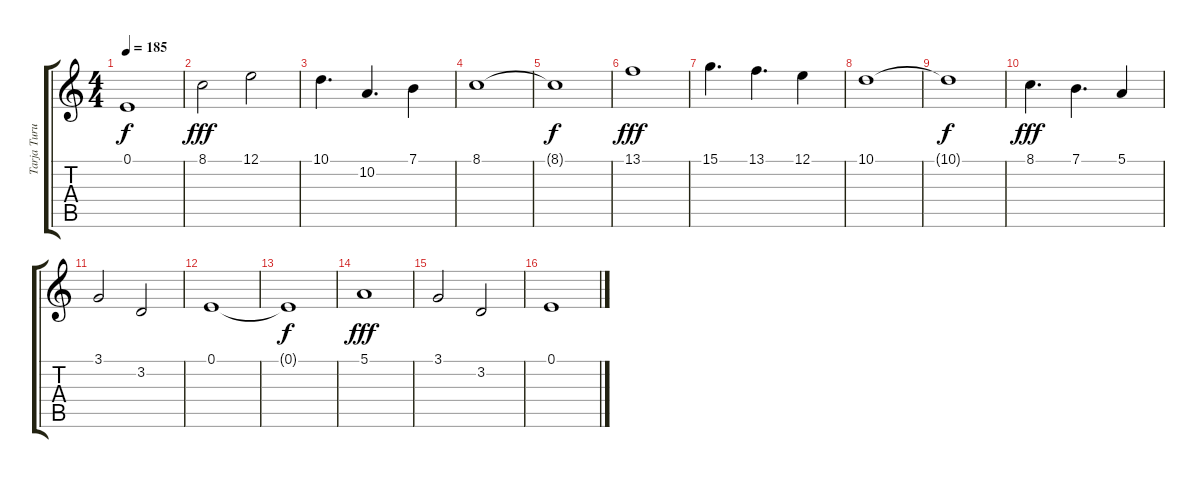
\track ("Tarja Turunen" "Tarja Turu") {instrument choiraahs}
\staff {score tabs}
\tuning (E4 B3 G3 D3 A2 E2) {hide}
\ts (4 4)
\tempo 185
\clef g2
\ks c
0.1{t}.1{dy f} |
8.1.2{dy fff} 12.1.2 |
10.1.4{d} 10.2.4{d} 7.1.4 |
8.1.1 |
8.1{t}.1{dy f} |
13.1.1{dy fff} |
15.1.4{d} 13.1.4{d} 12.1.4 |
10.1.1 |
10.1{t}.1{dy f} |
8.1.4{d dy fff volume 12} 7.1.4{d volume 12} 5.1.4{volume 12} |
3.1.2{volume 12} 3.2.2{volume 12} |
0.1.1{volume 11} |
0.1{t}.1{dy f} |
5.1.1{dy fff volume 10} |
3.1.2{volume 10} 3.2.2{volume 10} |
0.1.1{volume 9}
